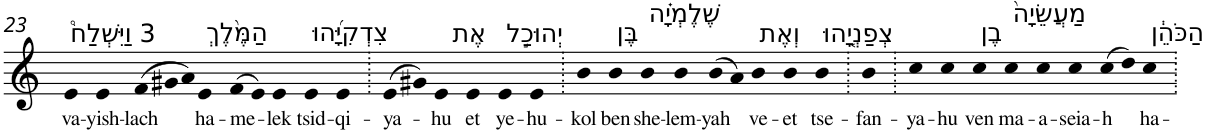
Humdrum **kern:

**kern	**text
*part1	*part1
*staff1	*staff1
*I"Piano	*
*I'Pno	*
!!LO:PB:g=z
*clefG2	*
*k[]	*
=23	=23
!LO:TX:a:t=3 וַיִּשְׁלַח֩	!
!	!LO:LY:b
4e	va-
!	!LO:LY:b
4e	-yish-
*Xtuplet	*
!	!LO:LY:b
(>12f	-lach
12g#X	.
12a)	.
!LO:TX:a:t=הַמֶּ֨לֶךְ	!
!	!LO:LY:b
4e	ha-
!	!LO:LY:b
(>8f	-me-
8e)	.
!	!LO:LY:b
4e	-lek
!LO:TX:a:t=צִדְקִיָּ֜הוּ	!
!	!LO:LY:b
4e	tsid-
!	!LO:LY:b
4e	-qi-
=24.	=24.
!	!LO:LY:b
(>8e	-ya-
8g#X)	.
!	!LO:LY:b
4e	-hu
!LO:TX:a:t=אֶת	!
!	!LO:LY:b
4e	et
!LO:TX:a:t=יְהוּכַ֣ל	!
!	!LO:LY:b
4e	ye-
!	!LO:LY:b
4e	-hu-
=25.	=25.
!	!LO:LY:b
4b	-kol
!LO:TX:a:t=בֶּן	!
!	!LO:LY:b
4b	ben
!LO:TX:a:t=שֶׁלֶמְיָ֗ה	!
!	!LO:LY:b
4b	she-
!	!LO:LY:b
4b	-lem-
!	!LO:LY:b
(>8b	-yah
8a)	.
!LO:TX:a:t=וְאֶת	!
!	!LO:LY:b
4b	ve-
!	!LO:LY:b
4b	-et
!LO:TX:a:t=צְפַנְיָ֤הוּ	!
!	!LO:LY:b
4b	tse-
=26.	=26.
!	!LO:LY:b
4b	-fan-
=27.	=27.
!	!LO:LY:b
4cc	-ya-
!	!LO:LY:b
4cc	-hu
!LO:TX:a:t=בֶן	!
!	!LO:LY:b
4cc	ven
!LO:TX:a:t=מַעֲשֵׂיָה֙	!
!	!LO:LY:b
4cc	ma-
!	!LO:LY:b
4cc	-a-
!	!LO:LY:b
4cc	-seia-
!	!LO:LY:b
(>8cc	-h
8dd)	.
!LO:TX:a:t=הַכֹּהֵ֔ן	!
!	!LO:LY:b
4cc	ha-
=.	=.
*-	*-
